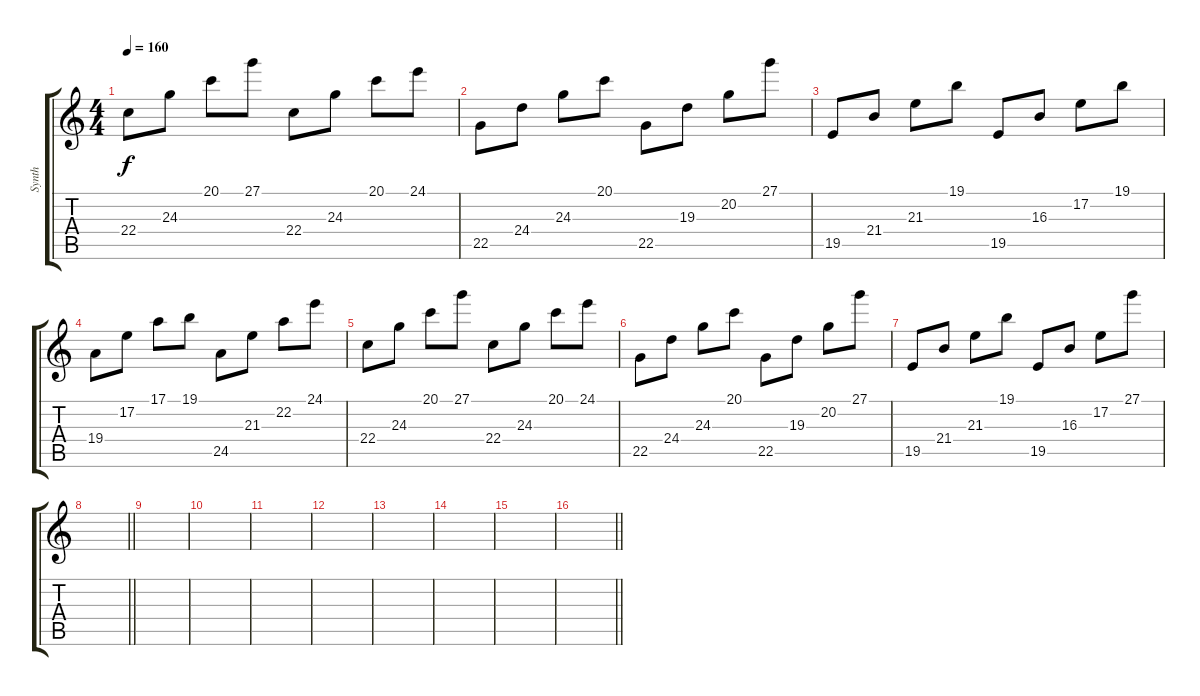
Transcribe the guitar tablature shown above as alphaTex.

\track ("Synth" "Synth") {instrument stringensemble1}
\staff {score tabs}
\tuning (E4 B3 G3 D3 A2 E2) {hide}
\ts (4 4)
\tempo 160
\clef g2
\ks c
22.4.8{dy f} 24.3.8 20.1.8 27.1.8 22.4.8 24.3.8 20.1.8 24.1.8 |
22.5.8 24.4.8 24.3.8 20.1.8 22.5.8 19.3.8 20.2.8 27.1.8 |
19.5.8 21.4.8 21.3.8 19.1.8 19.5.8 16.3.8 17.2.8 19.1.8 |
19.4.8 17.2.8 17.1.8 19.1.8 24.5.8 21.3.8 22.2.8 24.1.8 |
22.4.8 24.3.8 20.1.8 27.1.8 22.4.8 24.3.8 20.1.8 24.1.8 |
22.5.8 24.4.8 24.3.8 20.1.8 22.5.8 19.3.8 20.2.8 27.1.8 |
19.5.8 21.4.8 21.3.8 19.1.8 19.5.8 16.3.8 17.2.8 27.1.8 |
\barLineRight lightlight
|
\section ("" "")
|
|
|
|
|
|
|
\barLineRight lightlight
